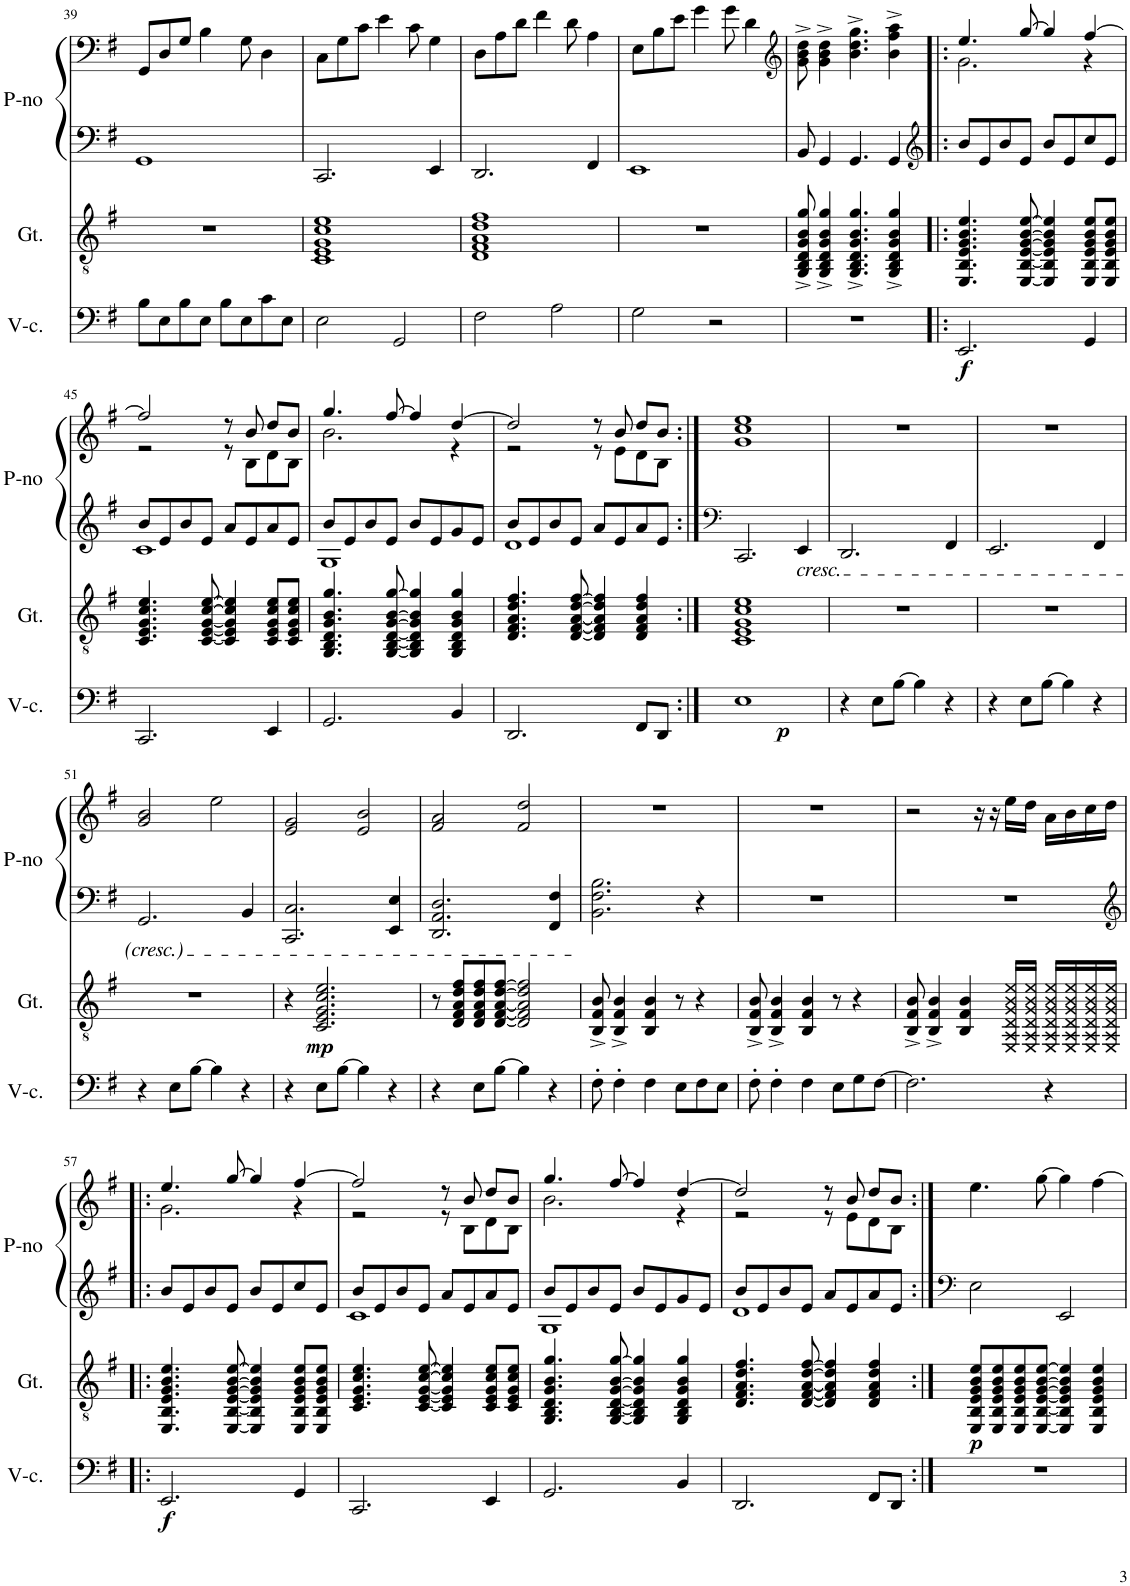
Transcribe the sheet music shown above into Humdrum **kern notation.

**kern	**dynam	**kern	**dynam	**kern	**kern
*part3	*part3	*part2	*part2	*part1	*part1
*staff4	*staff4	*staff3	*staff3	*staff2	*staff1
*I"Cello	*	*I"Guitar	*	*I"Piano	*
*	*	*I'Gt.	*	*I'P-no	*
!!LO:PB:g=z
*clefF4	*	*clefGv2	*	*clefF4	*clefF4
*k[f#]	*	*k[f#]	*	*k[f#]	*k[f#]
*M4/4	*	*M4/4	*	*M4/4	*M4/4
=39	=39	=39	=39	=39	=39
8B\L	.	1r	.	1GG	8GG/L
8E\	.	.	.	.	8D/
8B\	.	.	.	.	8G/J
8E\J	.	.	.	.	4B\
8B\L	.	.	.	.	.
8E\	.	.	.	.	8G\
8c\	.	.	.	.	4D\
8E\J	.	.	.	.	.
=40	=40	=40	=40	=40	=40
2E\	.	1C 1E 1G 1c 1e	.	2.CC/	8C\L
.	.	.	.	.	8G\
.	.	.	.	.	8c\J
.	.	.	.	.	4e\
2GG/	.	.	.	.	.
.	.	.	.	.	8c\
.	.	.	.	4EE/	4G\
=41	=41	=41	=41	=41	=41
2F#\	.	1D 1F# 1A 1d 1f#	.	2.DD/	8D\L
.	.	.	.	.	8A\
.	.	.	.	.	8d\J
.	.	.	.	.	4f#\
2A\	.	.	.	.	.
.	.	.	.	.	8d\
.	.	.	.	4FF#/	4A\
=42	=42	=42	=42	=42	=42
2G\	.	1r	.	1EE	8E\L
.	.	.	.	.	8B\
.	.	.	.	.	8e\J
.	.	.	.	.	4g\
2r	.	.	.	.	.
.	.	.	.	.	8g\
.	.	.	.	.	4d\
=43	=43	=43	=43	=43	=43
*	*	*	*	*	*clefG2
1r	.	8GG/^ 8BB/^ 8D/^ 8G/^ 8B/^ 8g/^	.	8BB/	8g\^ 8b\^ 8dd\^
.	.	4GG/^ 4BB/^ 4D/^ 4G/^ 4B/^ 4g/^	.	4GG/	4g\^ 4b\^ 4dd\^
.	.	4.GG/^ 4.BB/^ 4.D/^ 4.G/^ 4.B/^ 4.g/^	.	4.GG/	4.b\^ 4.dd\^ 4.gg\^
.	.	4GG/^ 4BB/^ 4D/^ 4G/^ 4B/^ 4g/^	.	4GG/	4b\^ 4ff#\^ 4aa\^
=44!|:	=44!|:	=44!|:	=44!|:	=44!|:	=44!|:
*	*	*	*	*clefG2	*
*	*	*	*	*	*^
!	!LO:DY:b	!	!	!	!	!
2.EE/	f	4.EE/ 4.BB/ 4.E/ 4.G/ 4.B/ 4.e/	.	8b/L	4.ee/	2.g\
.	.	.	.	8e/	.	.
.	.	.	.	8b/	.	.
.	.	[8EE/ [8BB/ [8E/ [8G/ [8B/ [8e/	.	8e/J	[8gg/	.
.	.	4EE/] 4BB/] 4E/] 4G/] 4B/] 4e/]	.	8b/L	4gg/]	.
.	.	.	.	8e/	.	.
4GG/	.	8EE/ 8BB/ 8E/ 8G/ 8B/ 8e/L	.	8cc/	[4ff#/	4r
.	.	8EE/ 8BB/ 8E/ 8G/ 8B/ 8e/J	.	8e/J	.	.
!!LO:LB:g=z	!!
=45	=45	=45	=45	=45	=45	=45
*	*	*	*	*^	*	*
2.CC/	.	4.C/ 4.E/ 4.G/ 4.c/ 4.e/	.	8b/L	1c	2ff#/]	2r
.	.	.	.	8e/	.	.	.
.	.	.	.	8b/	.	.	.
.	.	[8C/ [8E/ [8G/ [8c/ [8e/	.	8e/J	.	.	.
.	.	4C/] 4E/] 4G/] 4c/] 4e/]	.	8a/L	.	8r	8r
.	.	.	.	8e/	.	8b/	8B\L
4EE/	.	8C/ 8E/ 8G/ 8c/ 8e/L	.	8a/	.	8dd/L	8d\
.	.	8C/ 8E/ 8G/ 8c/ 8e/J	.	8e/J	.	8b/J	8B\J
=46	=46	=46	=46	=46	=46	=46	=46
2.GG/	.	4.GG/ 4.BB/ 4.D/ 4.G/ 4.B/ 4.g/	.	8b/L	1G	4.gg/	2.b\
.	.	.	.	8e/	.	.	.
.	.	.	.	8b/	.	.	.
.	.	[8GG/ [8BB/ [8D/ [8G/ [8B/ [8g/	.	8e/J	.	[8ff#/	.
.	.	4GG/] 4BB/] 4D/] 4G/] 4B/] 4g/]	.	8b/L	.	4ff#/]	.
.	.	.	.	8e/	.	.	.
4BB/	.	4GG/ 4BB/ 4D/ 4G/ 4B/ 4g/	.	8g/	.	[4dd/	4r
.	.	.	.	8e/J	.	.	.
=47	=47	=47	=47	=47	=47	=47	=47
2.DD/	.	4.D/ 4.F#/ 4.A/ 4.d/ 4.f#/	.	8b/L	1d	2dd/]	2r
.	.	.	.	8e/	.	.	.
.	.	.	.	8b/	.	.	.
.	.	[8D/ [8F#/ [8A/ [8d/ [8f#/	.	8e/J	.	.	.
.	.	4D/] 4F#/] 4A/] 4d/] 4f#/]	.	8a/L	.	8r	8r
.	.	.	.	8e/	.	8b/	8e\L
8FF#/L	.	4D/ 4F#/ 4A/ 4d/ 4f#/	.	8a/	.	8dd/L	8d\
8DD/J	.	.	.	8e/J	.	8b/J	8B\J
*	*	*	*	*v	*v	*	*
*	*	*	*	*	*v	*v
=48:|!	=48:|!	=48:|!	=48:|!	=48:|!	=48:|!
*	*	*	*	*clefF4	*
*^	*	*	*	*	*
1E	2ryy	.	1C 1E 1G 1c 1e	.	2.CC/	1g 1cc 1ee
!	!	!LO:DY:b	!	!	!	!
.	2ryy	p	.	.	.	.
!	!	!	!	!	!LO:TX:b:i:t=cresc.	!
.	.	.	.	.	4EE/	.
*v	*v	*	*	*	*	*
=49	=49	=49	=49	=49	=49
4r	.	1r	.	2.DD/	1r
8E\L	.	.	.	.	.
[8B\J	.	.	.	.	.
4B\]	.	.	.	.	.
4r	.	.	.	4FF#/	.
=50	=50	=50	=50	=50	=50
4r	.	1r	.	2.EE/	1r
8E\L	.	.	.	.	.
[8B\J	.	.	.	.	.
4B\]	.	.	.	.	.
4r	.	.	.	4FF#/	.
!!LO:LB:g=z
=51	=51	=51	=51	=51	=51
4r	.	1r	.	2.GG/	2g/ 2b/
8E\L	.	.	.	.	.
[8B\J	.	.	.	.	.
4B\]	.	.	.	.	2ee\
4r	.	.	.	4BB/	.
=52	=52	=52	=52	=52	=52
4r	.	4r	.	2.CC/ 2.C/	2e/ 2g/
!	!	!	!LO:DY:b	!	!
8E\L	.	2.C/ 2.E/ 2.G/ 2.c/ 2.e/	mp	.	.
[8B\J	.	.	.	.	.
4B\]	.	.	.	.	2e/ 2b/
4r	.	.	.	4EE/ 4E/	.
=53	=53	=53	=53	=53	=53
4r	.	8r	.	2.DD/ 2.AA/ 2.D/	2f#/ 2a/
.	.	8D/ 8F#/ 8A/ 8d/ 8f#/L	.	.	.
8E\L	.	8D/ 8F#/ 8A/ 8d/ 8f#/	.	.	.
[8B\J	.	[8D/ [8F#/ [8A/ [8d/ [8f#/J	.	.	.
4B\]	.	2D/] 2F#/] 2A/] 2d/] 2f#/]	.	.	2f#/ 2dd/
4r	.	.	.	4FF#/ 4F#/	.
=54	=54	=54	=54	=54	=54
8F#'\	.	8BB/^ 8F#/^ 8B/^	.	2.BB\ 2.F#\ 2.B\	1r
4F#'\	.	4BB/^ 4F#/^ 4B/^	.	.	.
4F#\	.	4BB/ 4F#/ 4B/	.	.	.
8E\L	.	8r	.	.	.
8F#\	.	4r	.	4r	.
8E\J	.	.	.	.	.
=55	=55	=55	=55	=55	=55
8F#'\	.	8BB/^ 8F#/^ 8B/^	.	1r	1r
4F#'\	.	4BB/^ 4F#/^ 4B/^	.	.	.
4F#\	.	4BB/ 4F#/ 4B/	.	.	.
8E\L	.	8r	.	.	.
8G\	.	4r	.	.	.
[8F#\J	.	.	.	.	.
=56	=56	=56	=56	=56	=56
2.F#\]	.	8BB/^ 8F#/^ 8B/^	.	1r	2r
.	.	4BB/^ 4F#/^ 4B/^	.	.	.
.	.	4BB/ 4F#/ 4B/	.	.	.
.	.	.	.	.	16r
.	.	.	.	.	16r
.	.	16EE/ 16AA/ 16D/ 16G/ 16B/ 16e/LL	.	.	16ee\LL
.	.	16EE/ 16AA/ 16D/ 16G/ 16B/ 16e/JJ	.	.	16dd\JJ
4r	.	16EE/ 16AA/ 16D/ 16G/ 16B/ 16e/LL	.	.	16a\LL
.	.	16EE/ 16AA/ 16D/ 16G/ 16B/ 16e/	.	.	16b\
.	.	16EE/ 16AA/ 16D/ 16G/ 16B/ 16e/	.	.	16cc\
.	.	16EE/ 16AA/ 16D/ 16G/ 16B/ 16e/JJ	.	.	16dd\JJ
!!LO:LB:g=z
=57!|:	=57!|:	=57!|:	=57!|:	=57!|:	=57!|:
*	*	*	*	*clefG2	*
*	*	*	*	*	*^
!	!LO:DY:b	!	!	!	!	!
2.EE/	f	4.EE/ 4.BB/ 4.E/ 4.G/ 4.B/ 4.e/	.	8b/L	4.ee/	2.g\
.	.	.	.	8e/	.	.
.	.	.	.	8b/	.	.
.	.	[8EE/ [8BB/ [8E/ [8G/ [8B/ [8e/	.	8e/J	[8gg/	.
.	.	4EE/] 4BB/] 4E/] 4G/] 4B/] 4e/]	.	8b/L	4gg/]	.
.	.	.	.	8e/	.	.
4GG/	.	8EE/ 8BB/ 8E/ 8G/ 8B/ 8e/L	.	8cc/	[4ff#/	4r
.	.	8EE/ 8BB/ 8E/ 8G/ 8B/ 8e/J	.	8e/J	.	.
=58	=58	=58	=58	=58	=58	=58
*	*	*	*	*^	*	*
2.CC/	.	4.C/ 4.E/ 4.G/ 4.c/ 4.e/	.	8b/L	1c	2ff#/]	2r
.	.	.	.	8e/	.	.	.
.	.	.	.	8b/	.	.	.
.	.	[8C/ [8E/ [8G/ [8c/ [8e/	.	8e/J	.	.	.
.	.	4C/] 4E/] 4G/] 4c/] 4e/]	.	8a/L	.	8r	8r
.	.	.	.	8e/	.	8b/	8B\L
4EE/	.	8C/ 8E/ 8G/ 8c/ 8e/L	.	8a/	.	8dd/L	8d\
.	.	8C/ 8E/ 8G/ 8c/ 8e/J	.	8e/J	.	8b/J	8B\J
=59	=59	=59	=59	=59	=59	=59	=59
2.GG/	.	4.GG/ 4.BB/ 4.D/ 4.G/ 4.B/ 4.g/	.	8b/L	1G	4.gg/	2.b\
.	.	.	.	8e/	.	.	.
.	.	.	.	8b/	.	.	.
.	.	[8GG/ [8BB/ [8D/ [8G/ [8B/ [8g/	.	8e/J	.	[8ff#/	.
.	.	4GG/] 4BB/] 4D/] 4G/] 4B/] 4g/]	.	8b/L	.	4ff#/]	.
.	.	.	.	8e/	.	.	.
4BB/	.	4GG/ 4BB/ 4D/ 4G/ 4B/ 4g/	.	8g/	.	[4dd/	4r
.	.	.	.	8e/J	.	.	.
=60	=60	=60	=60	=60	=60	=60	=60
2.DD/	.	4.D/ 4.F#/ 4.A/ 4.d/ 4.f#/	.	8b/L	1d	2dd/]	2r
.	.	.	.	8e/	.	.	.
.	.	.	.	8b/	.	.	.
.	.	[8D/ [8F#/ [8A/ [8d/ [8f#/	.	8e/J	.	.	.
.	.	4D/] 4F#/] 4A/] 4d/] 4f#/]	.	8a/L	.	8r	8r
.	.	.	.	8e/	.	8b/	8e\L
8FF#/L	.	4D/ 4F#/ 4A/ 4d/ 4f#/	.	8a/	.	8dd/L	8d\
8DD/J	.	.	.	8e/J	.	8b/J	8B\J
*	*	*	*	*v	*v	*	*
*	*	*	*	*	*v	*v
=61:|!	=61:|!	=61:|!	=61:|!	=61:|!	=61:|!
*	*	*	*	*clefF4	*
*	*	*	*	*	*^
!	!	!	!LO:DY:b	!	!	!
*	*	*	*	*	*v	*v
1r	.	8EE/ 8BB/ 8E/ 8G/ 8B/ 8e/L	p	2E\	4.ee\
.	.	8EE/ 8BB/ 8E/ 8G/ 8B/ 8e/	.	.	.
.	.	8EE/ 8BB/ 8E/ 8G/ 8B/ 8e/	.	.	.
.	.	[8EE/ [8BB/ [8E/ [8G/ [8B/ [8e/J	.	.	[8gg\
.	.	4EE/] 4BB/] 4E/] 4G/] 4B/] 4e/]	.	2EE/	4gg\]
.	.	4EE/ 4BB/ 4E/ 4G/ 4B/ 4e/	.	.	[4ff#\
=	=	=	=	=	=
*-	*-	*-	*-	*-	*-
